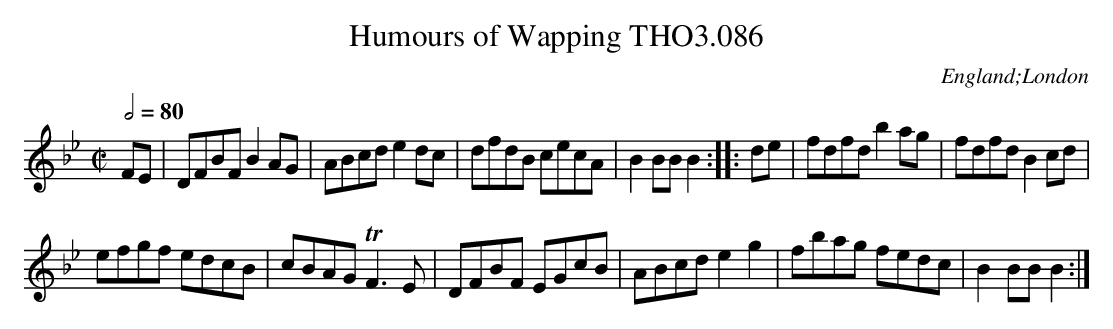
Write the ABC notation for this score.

X:1
T:Humours of Wapping THO3.086
O:England;London
M:C|
L:1/8
Q:1/2=80
K:Bb
FE|DFBF B2 AG|ABcd e2 dc|dfdB cecA|B2 BB B2::de|fdfd b2 ag|fdfd B2 cd|
efgf edcB|cBAG TF3 E|DFBF EGcB|ABcd e2g2|fbag fedc|B2 BB B2:|
